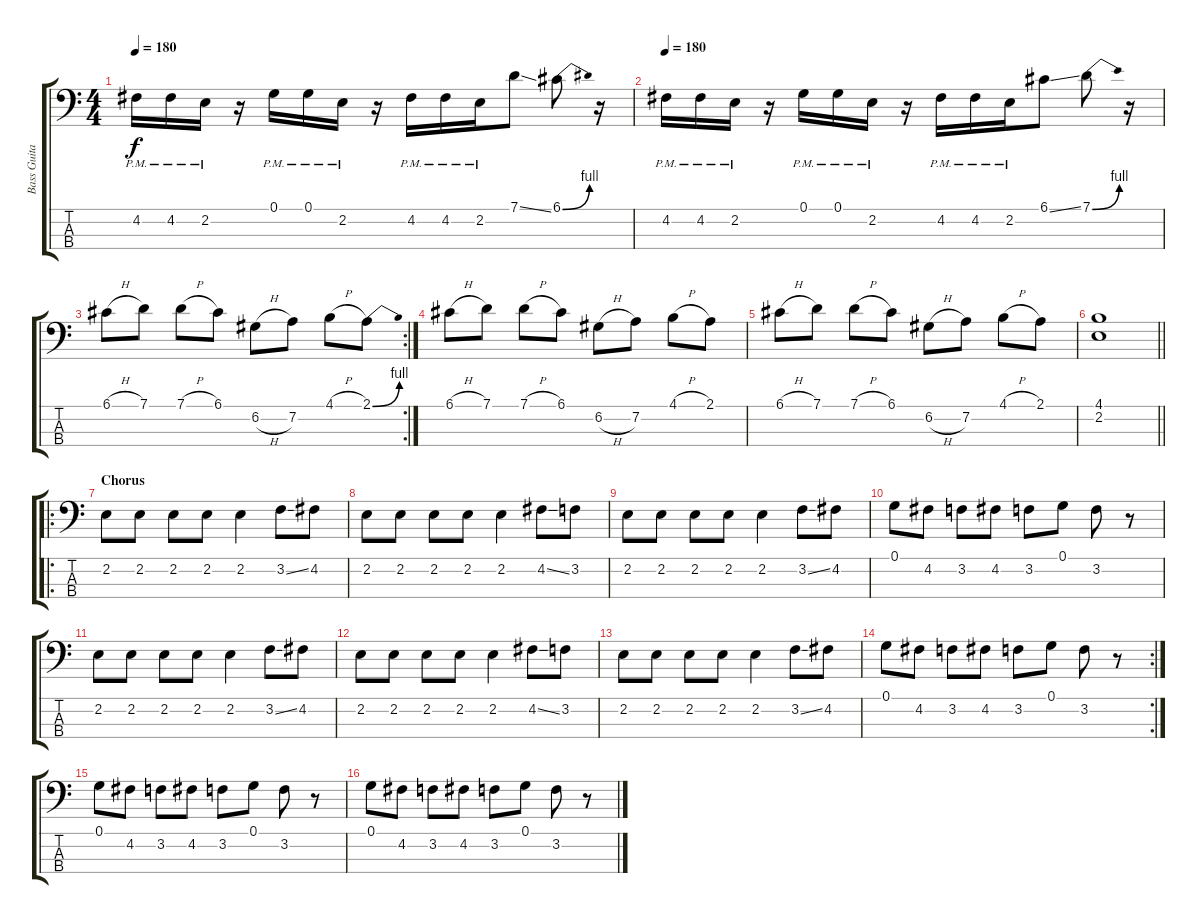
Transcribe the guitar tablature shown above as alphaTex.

\track ("Bass Guitar" "Bass Guita") {instrument electricbassfinger}
\staff {score tabs}
\tuning (G2 D2 A1 E1) {hide}
\ts (4 4)
\tempo 180
\clef f4
\ks c
4.2{pm}.16{dy f} 4.2{pm}.16 2.2{pm}.16 r.16 0.1{pm}.16 0.1{pm}.16 2.2{pm}.16 r.16 4.2{pm}.16 4.2{pm}.16 2.2{pm}.16 7.1{ss}.8 6.1{be (bend 0 0 60 4)}.8 r.16 |
\tempo 180
4.2{pm}.16 4.2{pm}.16 2.2{pm}.16 r.16 0.1{pm}.16 0.1{pm}.16 2.2{pm}.16 r.16 4.2{pm}.16 4.2{pm}.16 2.2{pm}.16 6.1{ss}.8 7.1{be (bend 0 0 60 4)}.8 r.16 |
\rc 2
6.1{h}.8 7.1.8 7.1{h}.8 6.1.8 6.2{h}.8 7.2.8 4.1{h}.8 2.1{be (bend 0 0 60 4)}.8 |
6.1{h}.8 7.1.8 7.1{h}.8 6.1.8 6.2{h}.8 7.2.8 4.1{h}.8 2.1.8 |
6.1{h}.8 7.1.8 7.1{h}.8 6.1.8 6.2{h}.8 7.2.8 4.1{h}.8 2.1.8 |
\barLineRight lightlight
(4.1 2.2).1 |
\ro
\section ("" "Chorus")
2.2.8 2.2.8 2.2.8 2.2.8 2.2.4 3.2{ss}.8 4.2.8 |
2.2.8 2.2.8 2.2.8 2.2.8 2.2.4 4.2{ss}.8 3.2.8 |
2.2.8 2.2.8 2.2.8 2.2.8 2.2.4 3.2{ss}.8 4.2.8 |
0.1.8 4.2.8 3.2.8 4.2.8 3.2.8 0.1.8 3.2.8 r.8 |
2.2.8 2.2.8 2.2.8 2.2.8 2.2.4 3.2{ss}.8 4.2.8 |
2.2.8 2.2.8 2.2.8 2.2.8 2.2.4 4.2{ss}.8 3.2.8 |
2.2.8 2.2.8 2.2.8 2.2.8 2.2.4 3.2{ss}.8 4.2.8 |
\rc 2
0.1.8 4.2.8 3.2.8 4.2.8 3.2.8 0.1.8 3.2.8 r.8 |
0.1.8 4.2.8 3.2.8 4.2.8 3.2.8 0.1.8 3.2.8 r.8 |
0.1.8 4.2.8 3.2.8 4.2.8 3.2.8 0.1.8 3.2.8 r.8
